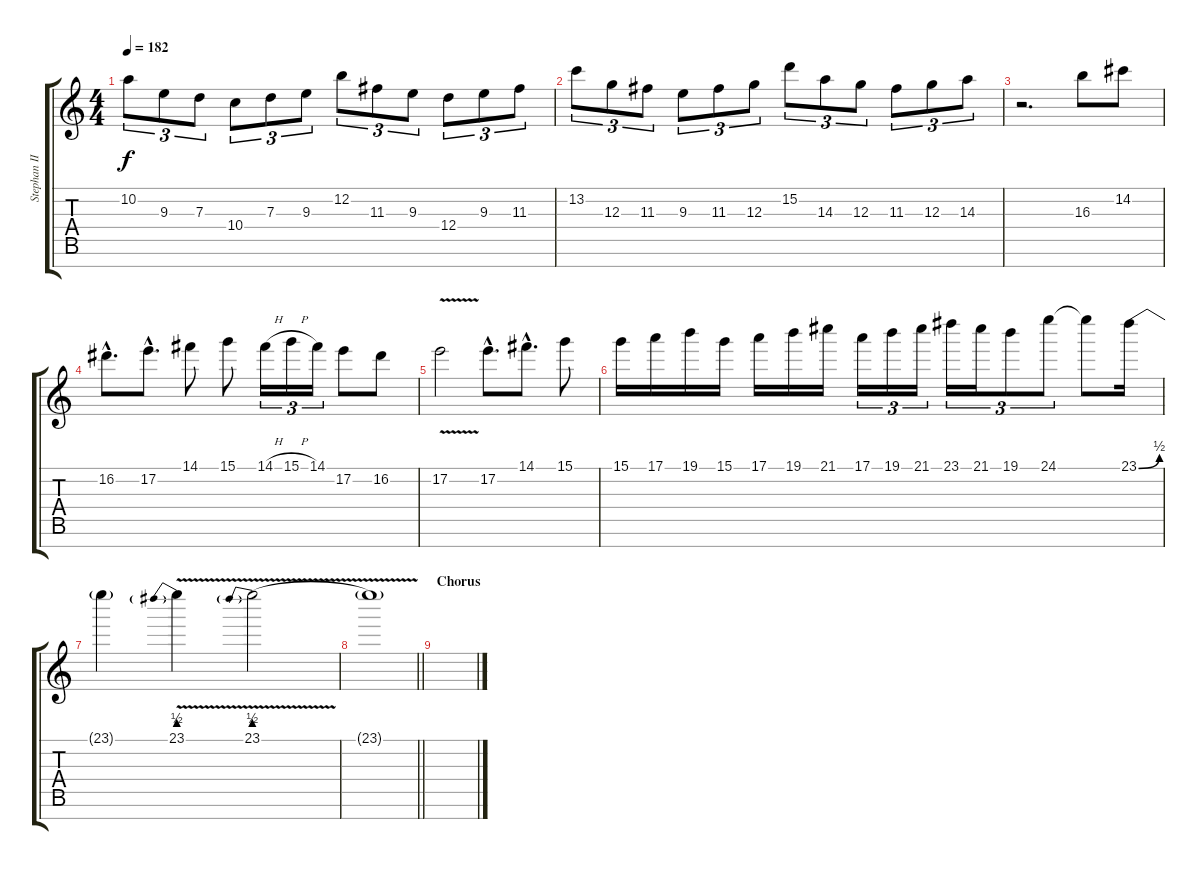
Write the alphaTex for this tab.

\track ("Stephan III" "Stephan II") {instrument distortionguitar}
\staff {score tabs}
\tuning (E4 B3 G3 D3 A2 E2 B1) {hide}
\ts (4 4)
\tempo 182
\clef g2
\ks c
10.2.8{tu (3 2) dy f} 9.3.8{tu (3 2)} 7.3.8{tu (3 2)} 10.4.8{tu (3 2)} 7.3.8{tu (3 2)} 9.3.8{tu (3 2)} 12.2.8{tu (3 2)} 11.3.8{tu (3 2)} 9.3.8{tu (3 2)} 12.4.8{tu (3 2)} 9.3.8{tu (3 2)} 11.3.8{tu (3 2)} |
13.2.8{tu (3 2)} 12.3.8{tu (3 2)} 11.3.8{tu (3 2)} 9.3.8{tu (3 2)} 11.3.8{tu (3 2)} 12.3.8{tu (3 2)} 15.2.8{tu (3 2)} 14.3.8{tu (3 2)} 12.3.8{tu (3 2)} 11.3.8{tu (3 2)} 12.3.8{tu (3 2)} 14.3.8{tu (3 2)} |
r.2{d} 16.3.8 14.2.8 |
16.2{hac}.8{d} 17.2{hac}.8{d} 14.1.8 15.1.8 14.1{h}.16{tu (3 2)} 15.1{h}.16{tu (3 2)} 14.1.16{tu (3 2)} 17.2.8 16.2.8 |
17.2{v}.2 17.2{hac}.8{d} 14.1{hac}.8{d} 15.1.8 |
15.1.16 17.1.16 19.1.16 15.1.16 17.1.16 19.1.16 21.1.16 17.1.16{tu (3 2)} 19.1.16{tu (3 2)} 21.1.16{tu (3 2)} 23.1.16{tu (3 2)} 21.1.16{tu (3 2)} 19.1.8{tu (3 2)} 24.1.8{tu (3 2)} 24.1{t}.8 23.1{be (bend 0 0 60 2)}.16 |
23.1{t}.4 23.1{be (prebend 0 2 60 2) v}.4 23.1{be (prebend 0 2 60 2) v}.2 |
\barLineRight lightlight
23.1{t}.1 |
\section ("" "Chorus")
